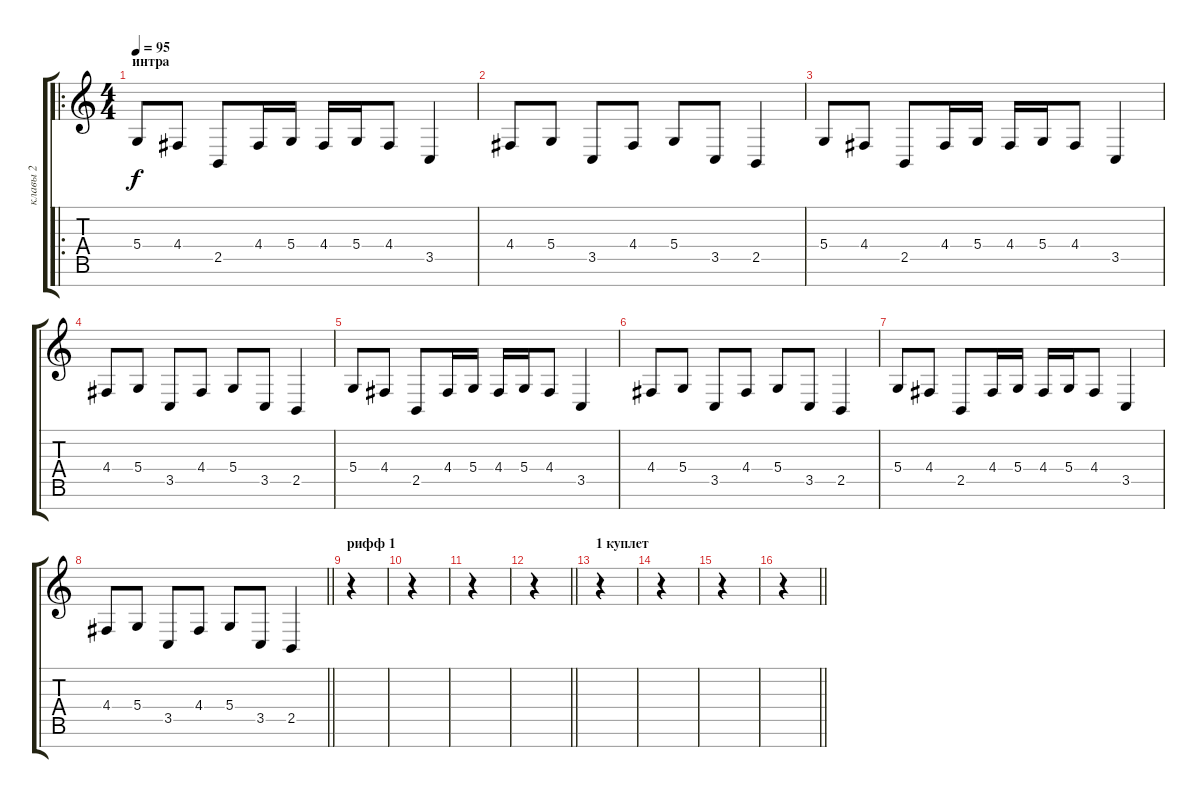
\track ("клавы 2" "клавы 2") {instrument fx4atmosphere}
\staff {score tabs}
\tuning (E4 B3 G3 D3 A2 E2 B1) {hide}
\ro
\ts (4 4)
\section ("" "интра")
\tempo 95
\clef g2
\ks c
5.4.8{dy f instrument fx4atmosphere} 4.4.8 2.5.8 4.4.16 5.4.16 4.4.16 5.4.16 4.4.8 3.5.4 |
4.4.8 5.4.8 3.5.8 4.4.8 5.4.8 3.5.8 2.5.4 |
5.4.8 4.4.8 2.5.8 4.4.16 5.4.16 4.4.16 5.4.16 4.4.8 3.5.4 |
4.4.8 5.4.8 3.5.8 4.4.8 5.4.8 3.5.8 2.5.4 |
5.4.8 4.4.8 2.5.8 4.4.16 5.4.16 4.4.16 5.4.16 4.4.8 3.5.4 |
4.4.8 5.4.8 3.5.8 4.4.8 5.4.8 3.5.8 2.5.4 |
5.4.8 4.4.8 2.5.8 4.4.16 5.4.16 4.4.16 5.4.16 4.4.8 3.5.4 |
\barLineRight lightlight
4.4.8 5.4.8 3.5.8 4.4.8 5.4.8 3.5.8 2.5.4 |
\section ("" "рифф 1")
r.4 |
r.4 |
r.4 |
\barLineRight lightlight
r.4 |
\section ("" "1 куплет")
r.4 |
r.4 |
r.4 |
\barLineRight lightlight
r.4
